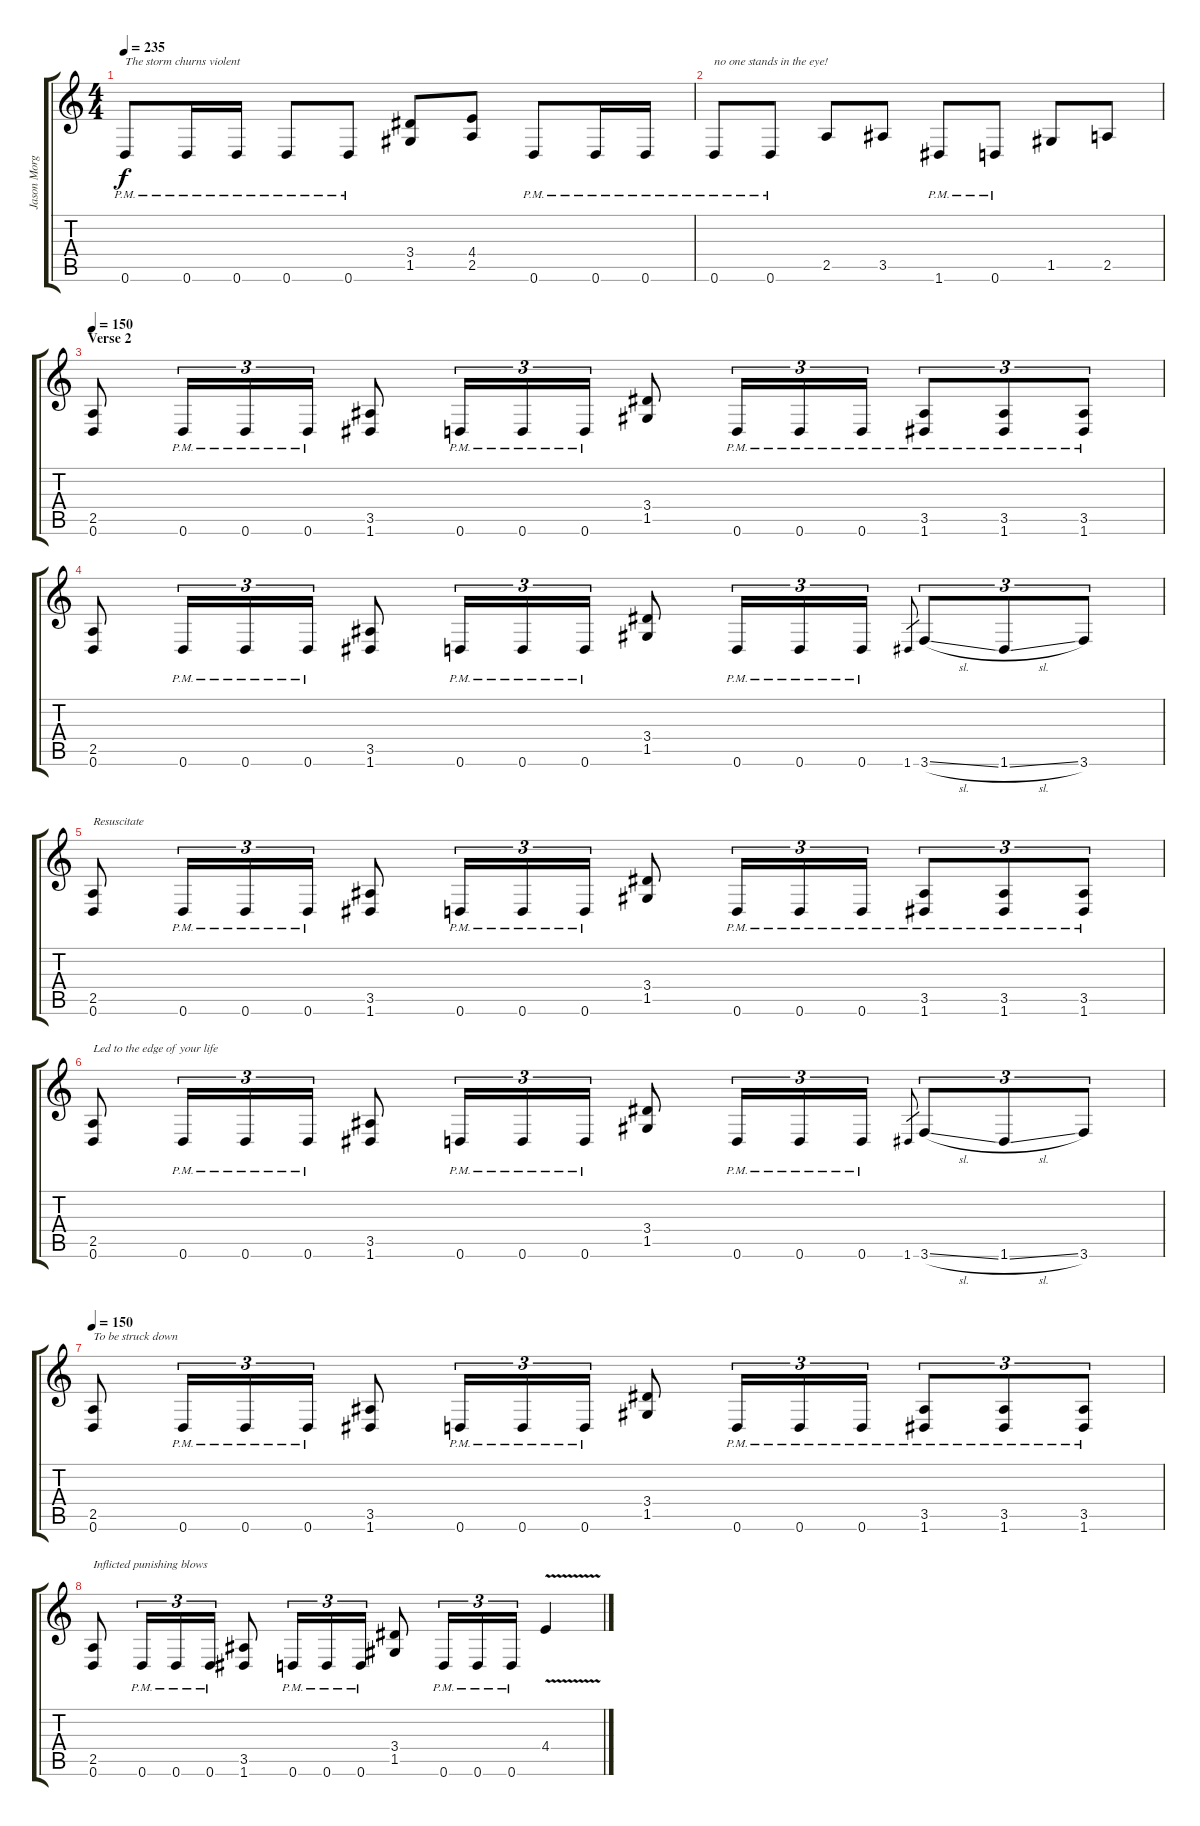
\track ("Jason Morgan" "Jason Morg") {instrument distortionguitar}
\staff {score tabs}
\tuning (D4 A3 F3 C3 G2 D2) {hide}
\ts (4 4)
\tempo 235
\clef g2
\ks c
0.6{pm}.8{txt "The storm churns violent" dy f} 0.6{pm}.16 0.6{pm}.16 0.6{pm}.8 0.6{pm}.8 (3.4 1.5).8 (4.4 2.5).8 0.6{pm}.8 0.6{pm}.16 0.6{pm}.16 |
0.6{pm}.8{txt "no one stands in the eye!"} 0.6{pm}.8 2.5.8 3.5.8 1.6{pm}.8 0.6{pm}.8 1.5.8 2.5.8 |
\section ("" "Verse 2")
\tempo 150
(2.5 0.6).8 0.6{pm}.16{tu (3 2)} 0.6{pm}.16{tu (3 2)} 0.6{pm}.16{tu (3 2)} (3.5 1.6).8 0.6{pm}.16{tu (3 2)} 0.6{pm}.16{tu (3 2)} 0.6{pm}.16{tu (3 2)} (3.4 1.5).8 0.6{pm}.16{tu (3 2)} 0.6{pm}.16{tu (3 2)} 0.6{pm}.16{tu (3 2)} (3.5{pm} 1.6{pm}).8{tu (3 2)} (3.5{pm} 1.6{pm}).8{tu (3 2)} (3.5{pm} 1.6{pm}).8{tu (3 2)} |
(2.5 0.6).8 0.6{pm}.16{tu (3 2)} 0.6{pm}.16{tu (3 2)} 0.6{pm}.16{tu (3 2)} (3.5 1.6).8 0.6{pm}.16{tu (3 2)} 0.6{pm}.16{tu (3 2)} 0.6{pm}.16{tu (3 2)} (3.4 1.5).8 0.6{pm}.16{tu (3 2)} 0.6{pm}.16{tu (3 2)} 0.6{pm}.16{tu (3 2)} 1.6.8{gr} 3.6{sl}.8{tu (3 2)} 1.6{sl}.8{tu (3 2)} 3.6.8{tu (3 2)} |
(2.5 0.6).8{txt "Resuscitate"} 0.6{pm}.16{tu (3 2)} 0.6{pm}.16{tu (3 2)} 0.6{pm}.16{tu (3 2)} (3.5 1.6).8 0.6{pm}.16{tu (3 2)} 0.6{pm}.16{tu (3 2)} 0.6{pm}.16{tu (3 2)} (3.4 1.5).8 0.6{pm}.16{tu (3 2)} 0.6{pm}.16{tu (3 2)} 0.6{pm}.16{tu (3 2)} (3.5{pm} 1.6{pm}).8{tu (3 2)} (3.5{pm} 1.6{pm}).8{tu (3 2)} (3.5{pm} 1.6{pm}).8{tu (3 2)} |
(2.5 0.6).8{txt "Led to the edge of your life"} 0.6{pm}.16{tu (3 2)} 0.6{pm}.16{tu (3 2)} 0.6{pm}.16{tu (3 2)} (3.5 1.6).8 0.6{pm}.16{tu (3 2)} 0.6{pm}.16{tu (3 2)} 0.6{pm}.16{tu (3 2)} (3.4 1.5).8 0.6{pm}.16{tu (3 2)} 0.6{pm}.16{tu (3 2)} 0.6{pm}.16{tu (3 2)} 1.6.8{gr} 3.6{sl}.8{tu (3 2)} 1.6{sl}.8{tu (3 2)} 3.6.8{tu (3 2)} |
\tempo 150
(2.5 0.6).8{txt "To be struck down"} 0.6{pm}.16{tu (3 2)} 0.6{pm}.16{tu (3 2)} 0.6{pm}.16{tu (3 2)} (3.5 1.6).8 0.6{pm}.16{tu (3 2)} 0.6{pm}.16{tu (3 2)} 0.6{pm}.16{tu (3 2)} (3.4 1.5).8 0.6{pm}.16{tu (3 2)} 0.6{pm}.16{tu (3 2)} 0.6{pm}.16{tu (3 2)} (3.5{pm} 1.6{pm}).8{tu (3 2)} (3.5{pm} 1.6{pm}).8{tu (3 2)} (3.5{pm} 1.6{pm}).8{tu (3 2)} |
(2.5 0.6).8{txt "Inflicted punishing blows"} 0.6{pm}.16{tu (3 2)} 0.6{pm}.16{tu (3 2)} 0.6{pm}.16{tu (3 2)} (3.5 1.6).8 0.6{pm}.16{tu (3 2)} 0.6{pm}.16{tu (3 2)} 0.6{pm}.16{tu (3 2)} (3.4 1.5).8 0.6{pm}.16{tu (3 2)} 0.6{pm}.16{tu (3 2)} 0.6{pm}.16{tu (3 2)} 4.4{v}.4{instrument guitarharmonics}
